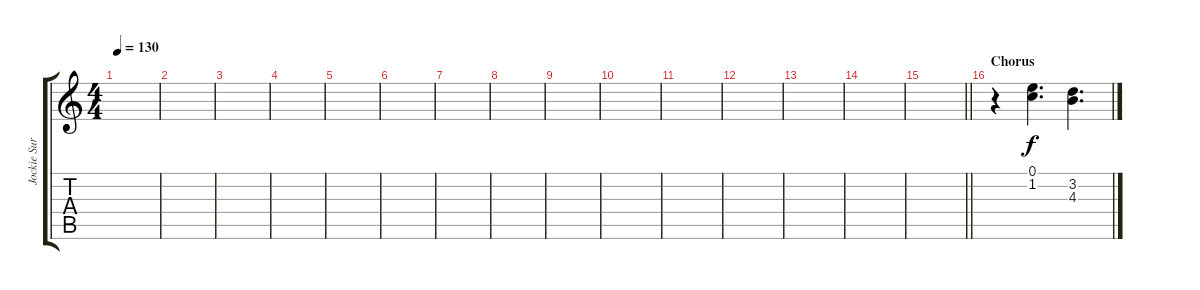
\track ("Jockie Surjoprajogo" "Jockie Sur") {instrument stringensemble1}
\staff {score tabs}
\tuning (E5 B4 G4 D4 A3 E3) {hide}
\ts (4 4)
\tempo 130
\clef g2
\ks c
|
|
|
|
|
|
|
|
|
|
|
|
|
|
\barLineRight lightlight
|
\section ("" "Chorus")
r.4 (0.1 1.2).4{d} (3.2 4.3).4{d}
